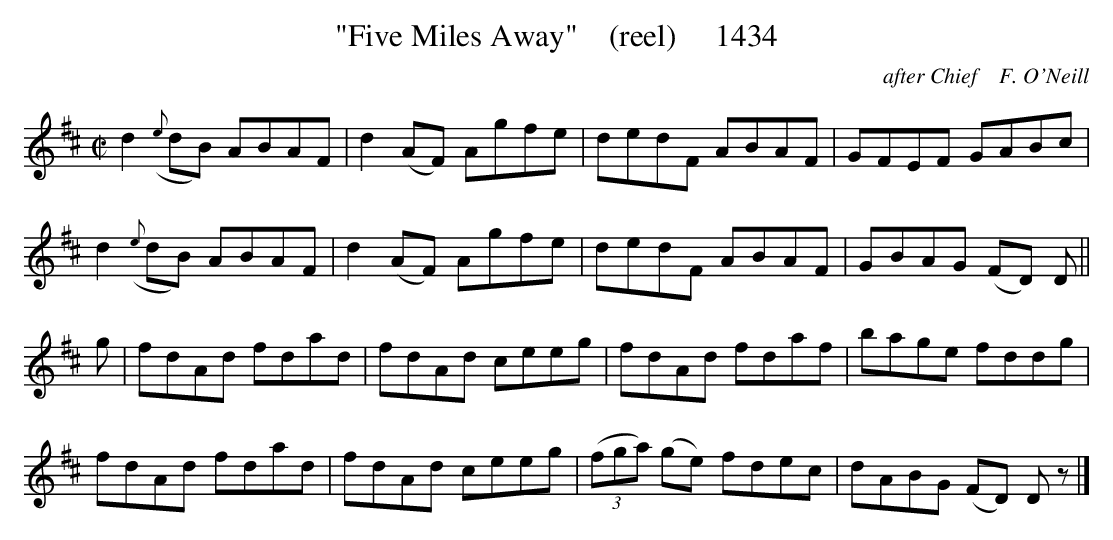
X:1
T:"Five Miles Away"    (reel)     1434
C:after Chief    F. O'Neill
BRENNAN July 2003 (HTTP://WWW.SOSYOURMOM.COM)
M:C|
L:1/8
K:D
d2({e}dB) ABAF|d2(AF) Agfe|dedF ABAF|GFEF GABc|
d2({e}dB) ABAF|d2(AF) Agfe|dedF ABAF|GBAG (FD) D||
g|fdAd fdad|fdAd ceeg|fdAd fdaf|bage fddg|
fdAd fdad|fdAd ceeg| (3(fga) (ge) fdec|dABG (FD) D z|]
